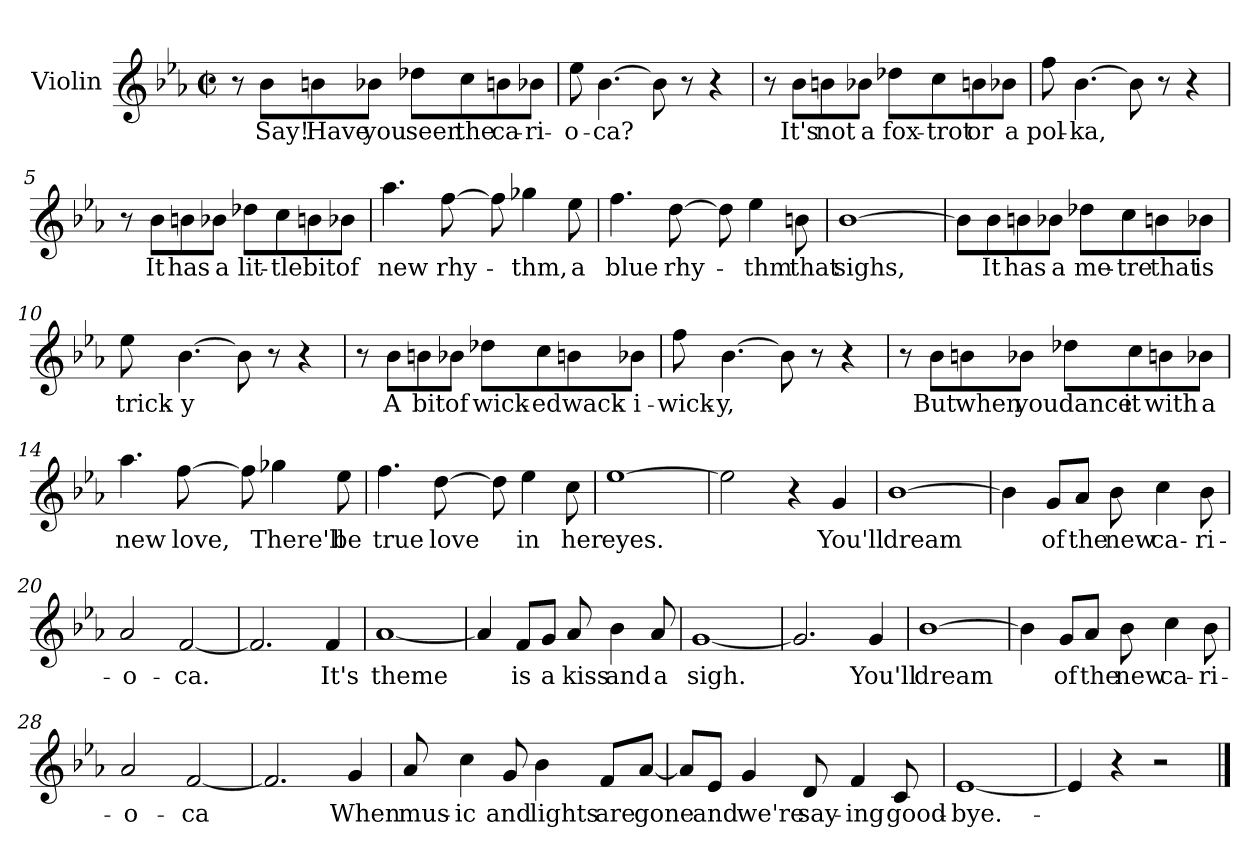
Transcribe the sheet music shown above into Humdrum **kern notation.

**kern	**text
*part1	*part1
*staff1	*staff1
*I"Violin	*
*I'Vln	*
*clefG2	*
*k[b-e-a-]	*
*E-:	*
*M2/2	*
*met(c|)	*
=1	=1
8r	.
8b-\L	Say!
8bn\	Have
8b-X\J	you
8dd-X\L	seen
8cc\	the
8bn\	ca-
8b-X\J	-ri-
=2	=2
8ee-\	-o-
[4.b-\	-ca?
8b-\]	.
8r	.
4r	.
=3	=3
8r	.
8b-\L	It's
8bn\	not
8b-X\J	a
8dd-X\L	fox-
8cc\	-trot
8bn\	or
8b-X\J	a
=4	=4
8ff\	pol-
[4.b-\	-ka,
8b-\]	.
8r	.
4r	.
!!LO:LB:g=z
=5	=5
8r	.
8b-\L	It
8bn\	has
8b-X\J	a
8dd-X\L	lit-
8cc\	-tle
8bn\	bit
8b-X\J	of
=6	=6
4.aa-\	new
[8ff\	rhy-
8ff\]	.
4gg-X\	-thm,
8ee-\	a
=7	=7
4.ff\	blue
[8dd\	rhy-
8dd\]	.
4ee-\	-thm
8bn\	that
=8	=8
[1b-	sighs,
!!LO:LB:g=z
=9	=9
8b-\L]	.
8b-\	It
8bn\	has
8b-X\J	a
8dd-X\L	me-
8cc\	-tre
8bn\	that
8b-X\J	is
=10	=10
8ee-\	trick-
[4.b-\	-y
8b-\]	.
8r	.
4r	.
=11	=11
8r	.
8b-\L	A
8bn\	bit
8b-X\J	of
8dd-X\L	wick-
8cc\	-ed
8bn\	wack-
8b-X\J	-i-
=12	=12
8ff\	-wick-
[4.b-\	-y,
8b-\]	.
8r	.
4r	.
!!LO:LB:g=z
=13	=13
8r	.
8b-\L	But
8bn\	when
8b-X\J	you
8dd-X\L	dance
8cc\	it
8bn\	with
8b-X\J	a
=14	=14
4.aa-\	new
[8ff\	love,
8ff\]	.
4gg-X\	There'll
8ee-\	be
=15	=15
4.ff\	true
[8dd\	love
8dd\]	.
4ee-\	in
8cc\	her
=16	=16
[1ee-	eyes.
!!LO:LB:g=z
=17	=17
2ee-\]	.
4r	.
4g/	You'll
=18	=18
[1b-	dream
=19	=19
4b-\]	.
8g/L	of
8a-/J	the
8b-\	new
4cc\	ca-
8b-\	-ri-
=20	=20
2a-/	-o-
[2f/	-ca.
!!LO:LB:g=z
=21	=21
2.f/]	.
4f/	It's
=22	=22
[1a-	theme
=23	=23
4a-/]	.
8f/L	is
8g/J	a
8a-/	kiss
4b-\	and
8a-/	a
=24	=24
[1g	sigh.
=25	=25
2.g/]	.
4g/	You'll
=26	=26
[1b-	dream
=27	=27
4b-\]	.
8g/L	of
8a-/J	the
8b-\	new
4cc\	ca-
8b-\	-ri-
=28	=28
2a-/	-o-
[2f/	-ca
=29	=29
2.f/]	.
4g/	When
!!LO:LB:g=z
=30	=30
8a-/	mus-
4cc\	-ic
8g/	and
4b-\	lights
8f/L	are
[8a-/J	gone
=31	=31
8a-/L]	.
8e-/J	and
4g/	we're
8d/	say-
4f/	-ing
8c/	good-
=32	=32
[1e-	-bye.-
=33	=33
4e-/]	.
4r	.
2r	.
==	==
*-	*-
